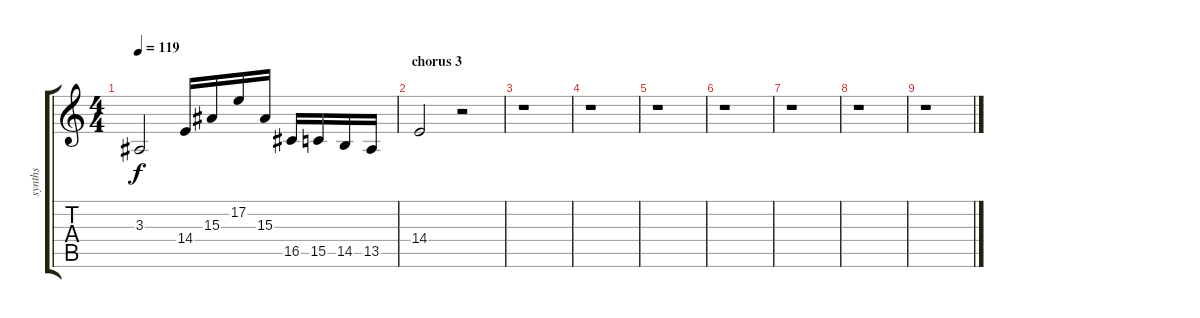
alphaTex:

\track ("synths" "synths") {instrument lead5charang}
\staff {score tabs}
\tuning (E4 B3 G3 D3 A2 E2) {hide}
\ts (4 4)
\tempo 119
\clef g2
\ks c
3.3.2{dy f} 14.4.16 15.3.16 17.2.16 15.3.16 16.5.16 15.5.16 14.5.16 13.5.16 |
\section ("" "chorus 3")
14.4.2 r.2 |
r.1 |
r.1 |
r.1 |
r.1 |
r.1 |
r.1 |
r.1
